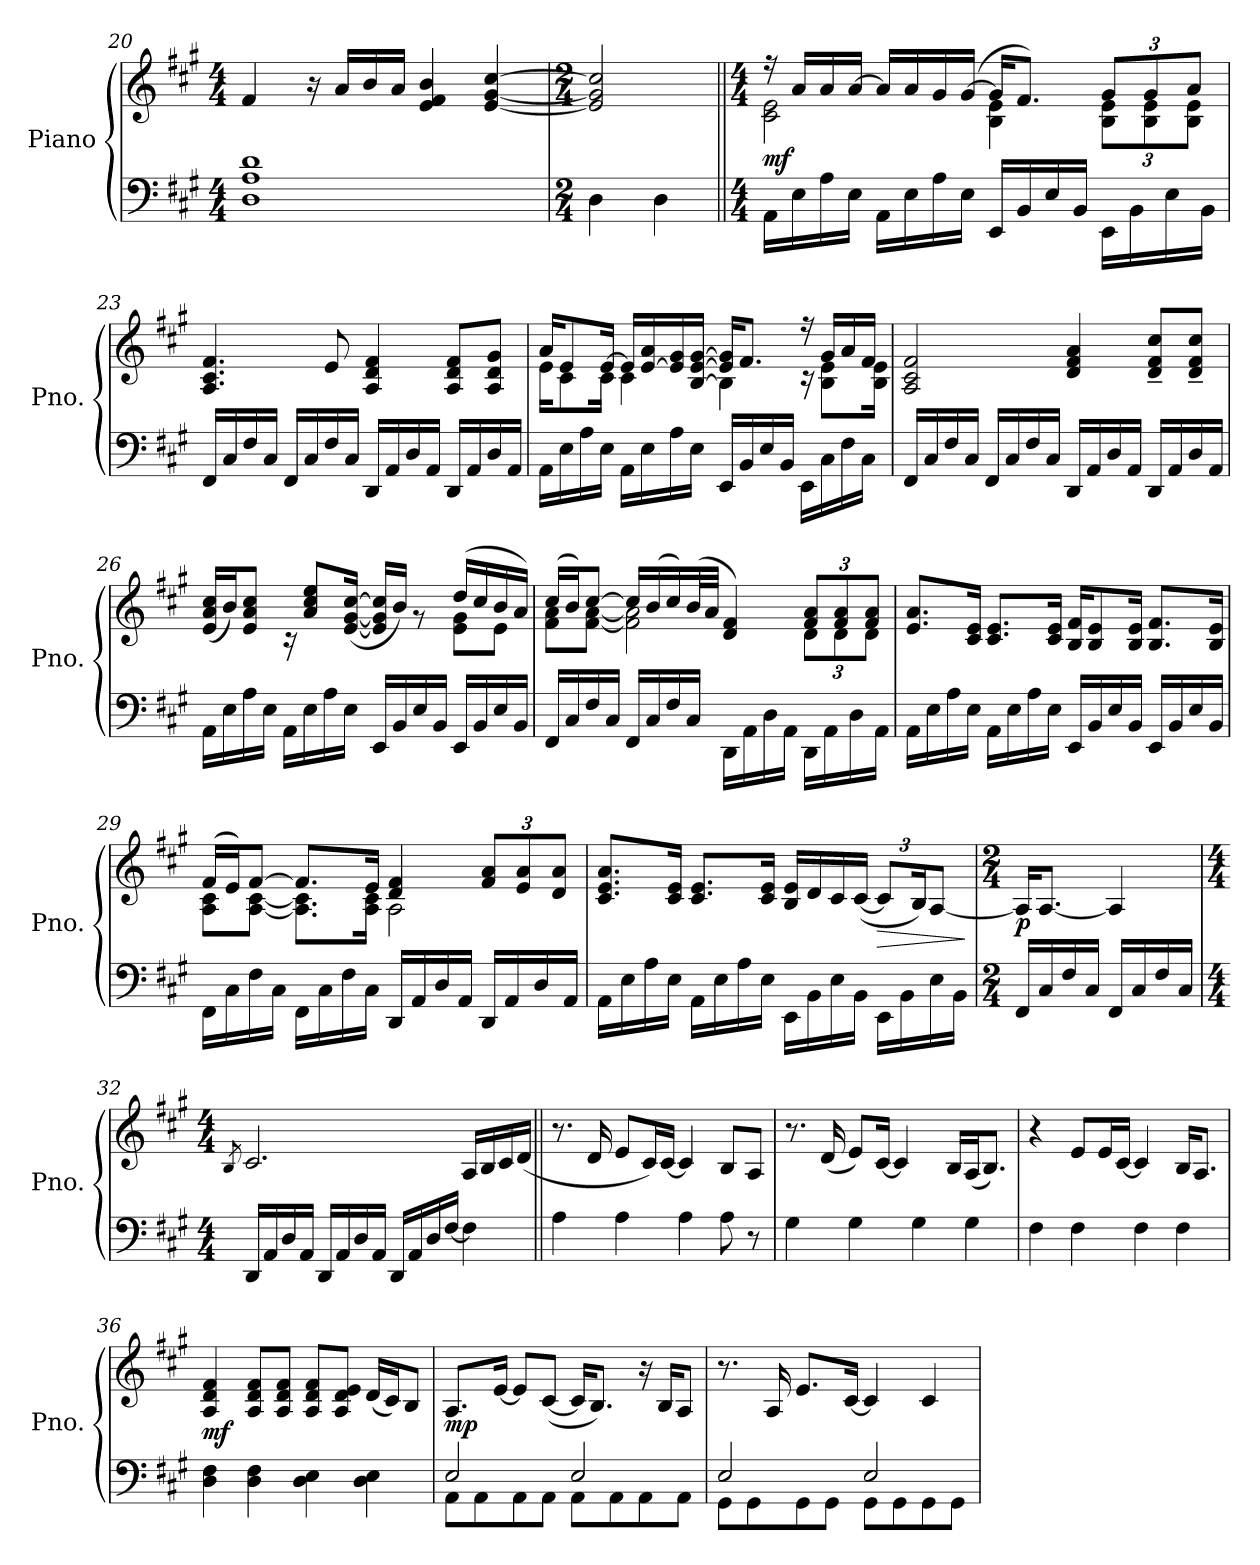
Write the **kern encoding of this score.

**kern	**kern	**dynam
*part1	*part1	*part1
*staff2	*staff1	*staff1/2
*I"Piano	*	*
*I'Pno.	*	*
*clefF4	*clefG2	*
*k[f#c#g#]	*k[f#c#g#]	*
*M4/4	*M4/4	*
=20	=20	=20
1D 1A 1d	4f#/	.
.	16r	.
.	16a/LL	.
.	16b/	.
.	16a/JJ	.
.	4e/ 4f#/ 4b/	.
.	[4e/ [4g#/ [4cc#/	.
=21	=21	=21
*M2/4	*M2/4	*
4D\	2e/] 2g#/] 2cc#/]	.
4D\	.	.
!!LO:LB:g=z
=22||	=22||	=22||
*M4/4	*M4/4	*
*	*^	*
!	!	!	!LO:DY:b
16AA\LL	16r	2c#\ 2e\	mf
16E\	16a/LL	.	.
16A\	16a/	.	.
16E\JJ	[16a/JJ	.	.
16AA\LL	16a/LL]	.	.
16E\	16a/	.	.
16A\	16g#/	.	.
16E\JJ	([16g#/JJ	.	.
16EE/LL	16g#/KL]	4B\ 4e\	.
16BB/	8.f#/J)	.	.
16E/	.	.	.
16BB/JJ	.	.	.
*	*Xbrackettup	*	*
16EE\LL	12g#/L	12B\ 12e\L	.
16BB\	.	.	.
.	12g#/	12B\ 12e\	.
16E\	.	.	.
.	12a/J	12B\ 12e\J	.
16BB\JJ	.	.	.
*	*v	*v	*
=23	=23	=23
16FF#/LL	4.A/ 4.c#/ 4.f#/	.
16C#/	.	.
16F#/	.	.
16C#/JJ	.	.
16FF#/LL	.	.
16C#/	.	.
16F#/	8e/	.
16C#/JJ	.	.
16DD/LL	4A/ 4d/ 4f#/	.
16AA/	.	.
16D/	.	.
16AA/JJ	.	.
16DD/LL	8A/ 8d/ 8f#/L	.
16AA/	.	.
16D/	8A/ 8d/ 8g#/J	.
16AA/JJ	.	.
!!LO:PB:g=z
=24	=24	=24
*	*^	*
16AA\LL	16a/KL	16e\KL	.
16E\	8e/	8c#\	.
16A\	.	.	.
16E\JJ	[16e/Jk	16c#\Jk	.
16AA\LL	16e/LL]	4c#\	.
16E\	[16e/ 16a/	.	.
16A\	16e/] 16g#/	.	.
16E\JJ	[16B/ [16e/ [16g#/JJ	.	.
16EE/LL	16e/] 16g#/]KL	4B\]	.
16BB/	8.f#/J	.	.
16E/	.	.	.
16BB/JJ	.	.	.
16EE\LL	16r	16r	.
16C#\	16g#/LL	8B\ 8e\L	.
16F#\	16a/	.	.
16C#\JJ	16f#/JJ	16B\ 16e\Jk	.
*	*v	*v	*
=25	=25	=25
16FF#/LL	2A/ 2c#/ 2f#/	.
16C#/	.	.
16F#/	.	.
16C#/JJ	.	.
16FF#/LL	.	.
16C#/	.	.
16F#/	.	.
16C#/JJ	.	.
16DD/LL	4d/ 4f#/ 4a/	.
16AA/	.	.
16D/	.	.
16AA/JJ	.	.
16DD/LL	8d/~ 8f#/~ 8cc#/~L	.
16AA/	.	.
16D/	8d/~ 8f#/~ 8cc#/~J	.
16AA/JJ	.	.
!!LO:LB:g=z
=26	=26	=26
*	*^	*
16AA\LL	(16e/ 16a/ 16cc#/LL	2.ryy	.
16E\	16b/J)	.	.
16A\	8e/ 8a/ 8cc#/J	.	.
16E\JJ	.	.	.
16AA\LL	16rc	.	.
16E\	8a/ 8cc#/ 8ee/L	.	.
16A\	.	.	.
16E\JJ	([16e/ [16g#/ [16cc#/Jk	.	.
16EE/LL	16e/] 16g#/] 16cc#/]LL	.	.
16BB/	16b/JJ)	.	.
16E/	8rg	.	.
16BB/JJ	.	.	.
16EE/LL	(16dd/LL	8e\ 8g#\L	.
16BB/	16cc#/	.	.
16E/	16b/	8e\J	.
16BB/JJ	16a/JJ)	.	.
=27	=27	=27	=27
16FF#/LL	(16cc#/LL	8f#\ 8a\L	.
16C#/	16b/J)	.	.
16F#/	[8cc#/J	[8f#\ [8a\J	.
16C#/JJ	.	.	.
16FF#/LL	16cc#/LL]	2f#\] 2a\]	.
16C#/	(16b/	.	.
16F#/	16cc#/)	.	.
16C#/JJ	(32b/L	.	.
.	32a/JJJ	.	.
16DD\LL	4d/ 4f#/)	.	.
16AA\	.	.	.
16D\	.	.	.
16AA\JJ	.	.	.
16DD\LL	12f#/ 12a/L	12d\L	.
16AA\	.	.	.
.	12f#/ 12a/	12d\	.
16D\	.	.	.
.	12f#/ 12a/J	12d\J	.
16AA\JJ	.	.	.
*	*v	*v	*
!!LO:LB:g=z
=28	=28	=28
16AA\LL	8.e/ 8.a/L	.
16E\	.	.
16A\	.	.
16E\JJ	16c#/ 16e/Jk	.
16AA\LL	8.c#/ 8.e/L	.
16E\	.	.
16A\	.	.
16E\JJ	16c#/ 16e/Jk	.
16EE/LL	16B/ 16f#/KL	.
16BB/	8B/ 8e/	.
16E/	.	.
16BB/JJ	16B/ 16e/Jk	.
16EE/LL	8.B/ 8.f#/L	.
16BB/	.	.
16E/	.	.
16BB/JJ	16B/ 16e/Jk	.
=29	=29	=29
*	*^	*
16FF#\LL	(16f#/LL	8A\ 8c#\L	.
16C#\	16e/J)	.	.
16F#\	[8f#/J	[8A\ [8c#\J	.
16C#\JJ	.	.	.
16FF#\LL	8.f#/L]	8.A\] 8.c#\]L	.
16C#\	.	.	.
16F#\	.	.	.
16C#\JJ	16e/Jk	16A\ 16c#\Jk	.
16DD/LL	4d/ 4f#/	2A\	.
16AA/	.	.	.
16D/	.	.	.
16AA/JJ	.	.	.
16DD/LL	12f#/ 12a/L	.	.
16AA/	.	.	.
.	12e/ 12a/	.	.
16D/	.	.	.
.	12d/ 12a/J	.	.
16AA/JJ	.	.	.
*	*v	*v	*
!!LO:LB:g=z
=30	=30	=30
16AA\LL	8.c#/ 8.e/ 8.a/L	.
16E\	.	.
16A\	.	.
16E\JJ	16c#/ 16e/Jk	.
16AA\LL	8.c#/ 8.e/L	.
16E\	.	.
16A\	.	.
16E\JJ	16c#/ 16e/Jk	.
16EE\LL	16B/ 16e/LL	.
16BB\	16d/	.
16E\	16c#/	.
16BB\JJ	([16c#/JJ	.
!	!	!LO:HP:b
16EE\LL	12c#/L]	>
16BB\	.	.
.	24B/K)	.
16E\	[8A/J	.
16BB\JJ	.	.
.	.	]
=31	=31	=31
*M2/4	*M2/4	*
!	!	!LO:DY:b
16FF#/LL	16A/KL]	p
16C#/	[8.A/J	.
16F#/	.	.
16C#/JJ	.	.
16FF#/LL	4A/]	.
16C#/	.	.
16F#/	.	.
16C#/JJ	.	.
!!LO:LB:g=z
=32	=32	=32
*M4/4	*M4/4	*
.	8qB/	.
16DD/LL	2.c#/	.
16AA/	.	.
16D/	.	.
16AA/JJ	.	.
16DD/LL	.	.
16AA/	.	.
16D/	.	.
16AA/JJ	.	.
(16DD/LL	.	.
16AA/	.	.
16D/	.	.
[16F#/JJ	.	.
4F#\]	16A/LL	.
.	16B/	.
.	16c#/	.
.	(16d/JJ	.
=33||	=33||	=33||
4A\	8.r	.
.	16d/	.
4A\	8e/L	.
.	16c#/L)	.
.	[16c#/JJ	.
4A\	4c#/]	.
8A\	8B/L	.
8r	8A/J	.
!!LO:LB:g=z
=34	=34	=34
4G#\	8.r	.
.	(16d/	.
4G#\	8e/L)	.
.	[16c#/Jk	.
.	4c#/]	.
4G#\	.	.
.	16B/LL	.
4G#\	(16A/J	.
.	8.B/J)	.
=35	=35	=35
4F#\	4r	.
4F#\	8e/L	.
.	16e/L	.
.	[16c#/JJ	.
4F#\	4c#/]	.
4F#\	16B/KL	.
.	8.A/J	.
!!LO:PB:g=z
=36	=36	=36
!	!	!LO:DY:b
4D\ 4F#\	4A/ 4d/ 4f#/	mf
4D\ 4F#\	8A/ 8d/ 8f#/L	.
.	8A/ 8d/ 8f#/J	.
4D\ 4E\	8A/ 8d/ 8f#/L	.
.	8A/ 8d/ 8e/J	.
4D\ 4E\	(16d/LL	.
.	16c#/J)	.
.	8B/J	.
=37	=37	=37
*^	*	*
!	!	!	!LO:DY:b
2E/	8AA\L	8.A/L	mp
.	8AA\	.	.
.	.	[16e/Jk	.
.	8AA\	8e/L]	.
.	8AA\J	([8c#/J	.
2E/	8AA\L	16c#/KL]	.
.	.	8.B/J)	.
.	8AA\	.	.
.	8AA\	16r	.
.	.	16B/KL	.
.	8AA\J	8A/J	.
=38	=38	=38	=38
2E/	8GG#\L	8.r	.
.	8GG#\	.	.
.	.	16A/	.
.	8GG#\	8.e/L	.
.	8GG#\J	.	.
.	.	[16c#/Jk	.
2E/	8GG#\L	4c#/]	.
.	8GG#\	.	.
.	8GG#\	4c#/	.
.	8GG#\J	.	.
*v	*v	*	*
=	=	=
*-	*-	*-
